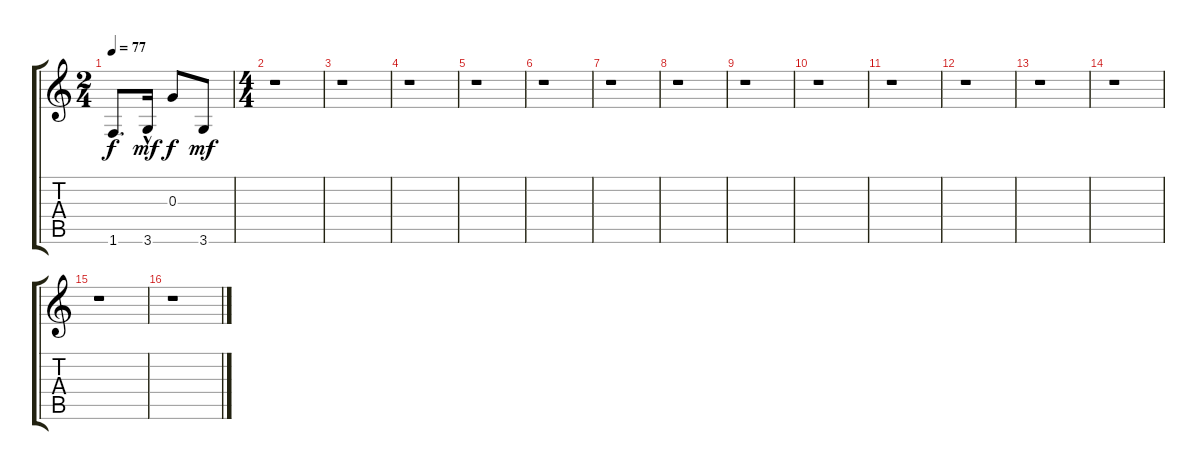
\track "" {instrument distortionguitar}
\staff {score tabs}
\tuning (E4 B3 G3 D3 A2 E2) {hide}
\ts (2 4)
\tempo 77
\clef g2
\ks c
1.6{t}.8{d dy f} 3.6{hac}.16{dy mf} 0.3.8{dy f} 3.6.8{dy mf} |
\ts (4 4)
r.1 |
r.1 |
r.1 |
r.1 |
r.1 |
r.1 |
r.1 |
r.1 |
r.1 |
r.1 |
r.1 |
r.1 |
r.1 |
r.1 |
r.1
